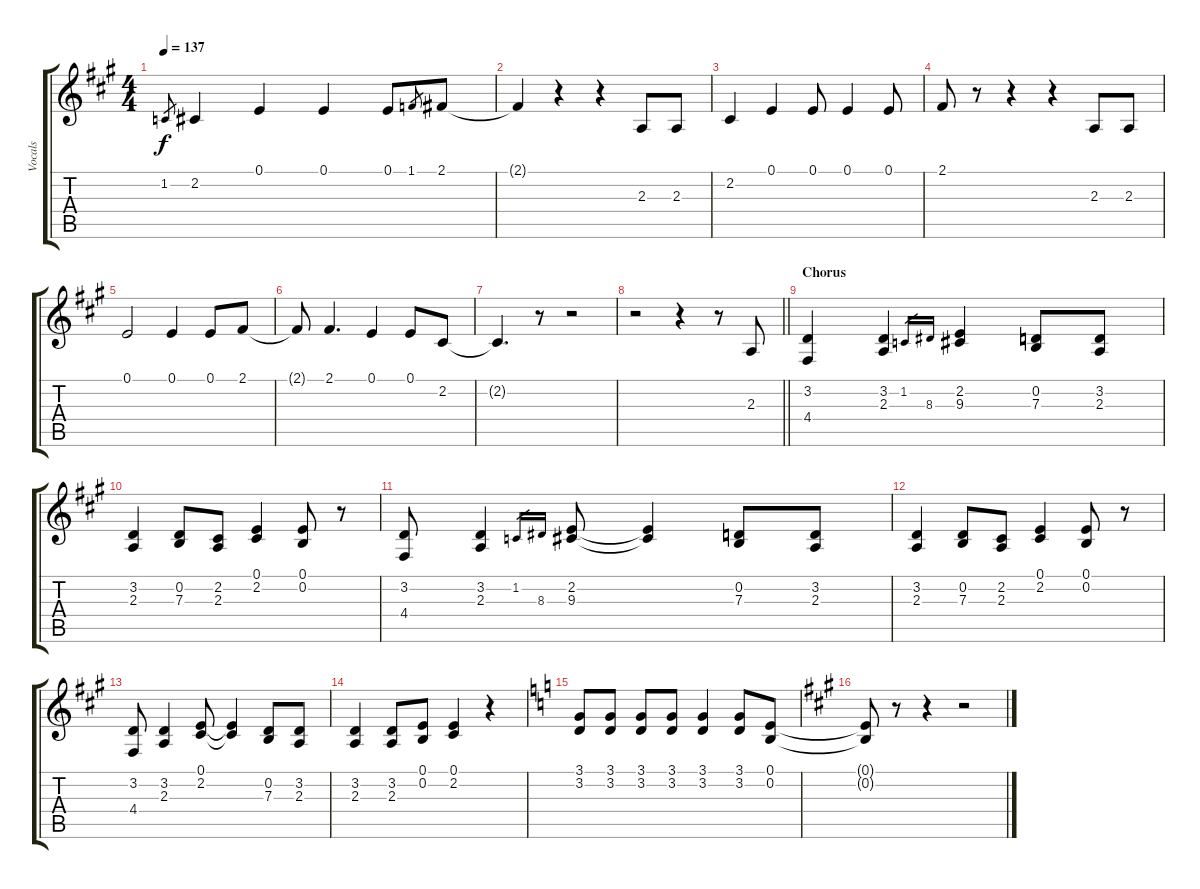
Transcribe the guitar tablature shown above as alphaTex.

\track ("Vocals" "Vocals") {instrument altosax}
\staff {score tabs}
\tuning (E4 B3 G3 D3 A2 E2) {hide}
\ts (4 4)
\tempo 137
\clef g2
\ks a
1.2.8{gr dy f} 2.2.4 0.1.4 0.1.4 0.1.8 1.1.8{gr} 2.1.8 |
2.1{t}.4 r.4 r.4 2.3.8 2.3.8 |
2.2.4 0.1.4 0.1.8 0.1.4 0.1.8 |
2.1.8 r.8 r.4 r.4 2.3.8 2.3.8 |
0.1.2 0.1.4 0.1.8 2.1.8 |
2.1{t}.8 2.1.4{d} 0.1.4 0.1.8 2.2.8 |
2.2{t}.4{d} r.8 r.2 |
\barLineRight lightlight
r.2 r.4 r.8 2.3.8 |
\section ("" "Chorus")
(3.2 4.4).4 (3.2 2.3).4 1.2.16{gr} 8.3.16{gr} (2.2 9.3).4 (0.2 7.3).8 (3.2 2.3).8 |
(3.2 2.3).4 (0.2 7.3).8 (2.2 2.3).8 (0.1 2.2).4 (0.1 0.2).8 r.8 |
(3.2 4.4).8 (3.2 2.3).4 1.2.16{gr} 8.3.16{gr} (2.2 9.3).8 (2.2{t} 9.3{t}).4 (0.2 7.3).8 (3.2 2.3).8 |
(3.2 2.3).4 (0.2 7.3).8 (2.2 2.3).8 (0.1 2.2).4 (0.1 0.2).8 r.8 |
(3.2 4.4).8 (3.2 2.3).4 (0.1 2.2).8 (0.1{t} 2.2{t}).4 (0.2 7.3).8 (3.2 2.3).8 |
(3.2 2.3).4 (3.2 2.3).8 (0.1 0.2).8 (0.1 2.2).4 r.4 |
\ks c
(3.1 3.2).8 (3.1 3.2).8 (3.1 3.2).8 (3.1 3.2).8 (3.1 3.2).4 (3.1 3.2).8 (0.1 0.2).8 |
\ks a
(0.1{t} 0.2{t}).8 r.8 r.4 r.2
